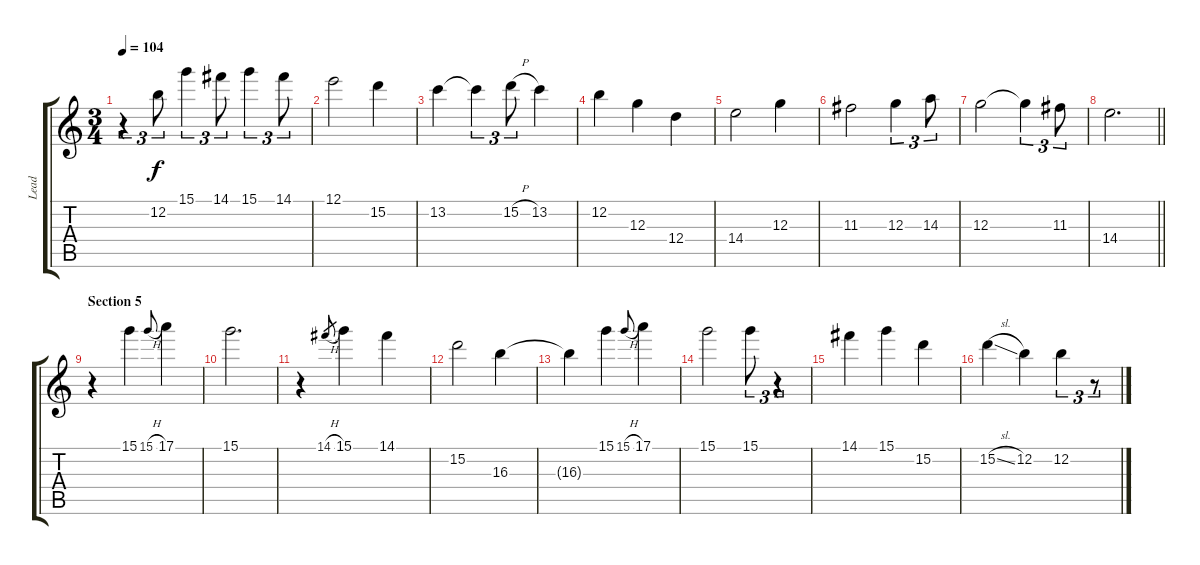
\track ("Lead" "Lead") {instrument electricguitarjazz}
\staff {score tabs}
\tuning (E4 B3 G3 D3 A2 E2) {hide}
\ts (3 4)
\tempo 104
\clef g2
\ks c
r.4{tu (3 2) dy f} 12.2.8{tu (3 2)} 15.1.4{tu (3 2)} 14.1.8{tu (3 2)} 15.1.4{tu (3 2)} 14.1.8{tu (3 2)} |
12.1.2 15.2.4 |
13.2.4 13.2{t}.4{tu (3 2)} 15.2{h}.8{tu (3 2)} 13.2.4 |
12.2.4 12.3.4 12.4.4 |
14.4.2 12.3.4 |
11.3.2 12.3.4{tu (3 2)} 14.3.8{tu (3 2)} |
12.3.2 12.3{t}.4{tu (3 2)} 11.3.8{tu (3 2)} |
\barLineRight lightlight
14.4.2{d} |
\section ("" "Section 5")
r.4 15.1.4 15.1{h}.8{gr onbeat} 17.1.4 |
15.1.2{d} |
r.4 14.1{h}.8{gr} 15.1.4 14.1.4 |
15.2.2 16.3.4 |
16.3{t}.4 15.1.4 15.1{h}.8{gr onbeat} 17.1.4 |
15.1.2 15.1.8{tu (3 2)} r.4{tu (3 2)} |
14.1.4 15.1.4 15.2.4 |
15.2{sl}.4 12.2.4 12.2.4{tu (3 2)} r.8{tu (3 2)}
